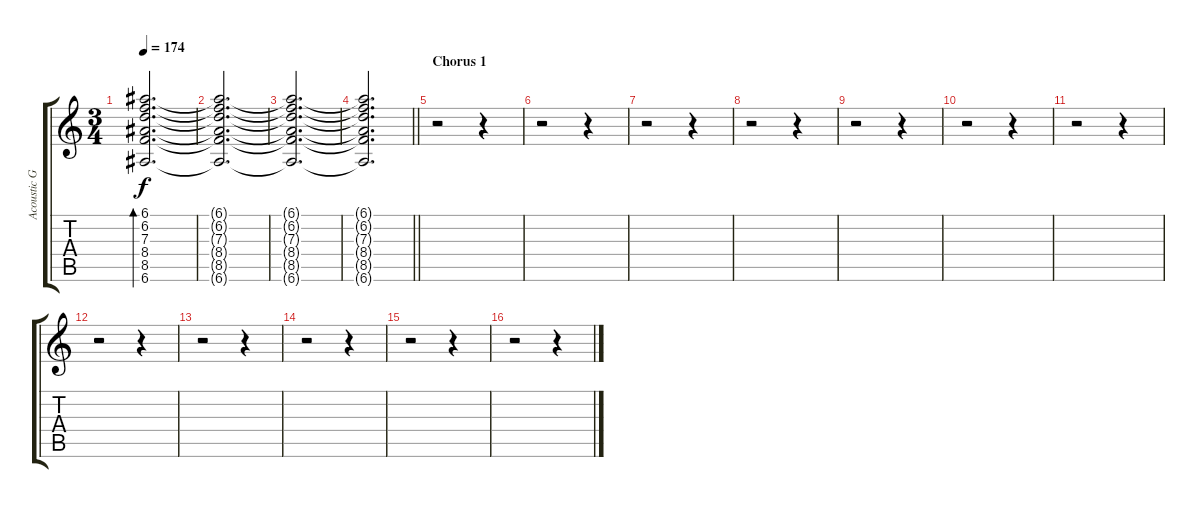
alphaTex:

\track ("Acoustic Guitar (Rudolf/Matthias)" "Acoustic G") {instrument acousticguitarsteel}
\staff {score tabs}
\tuning (E4 B3 G3 D3 A2 E2) {hide}
\ts (3 4)
\tempo 174
\clef g2
\ks c
(6.1 6.2 7.3 8.4 8.5 6.6).2{d bd 240 dy f} |
(6.1{t} 6.2{t} 7.3{t} 8.4{t} 8.5{t} 6.6{t}).2{d} |
(6.1{t} 6.2{t} 7.3{t} 8.4{t} 8.5{t} 6.6{t}).2{d} |
\barLineRight lightlight
(6.1{t} 6.2{t} 7.3{t} 8.4{t} 8.5{t} 6.6{t}).2{d} |
\section ("" "Chorus 1")
r.2 r.4 |
r.2 r.4 |
r.2 r.4 |
r.2 r.4 |
r.2 r.4 |
r.2 r.4 |
r.2 r.4 |
r.2 r.4 |
r.2 r.4 |
r.2 r.4 |
r.2 r.4 |
r.2 r.4
